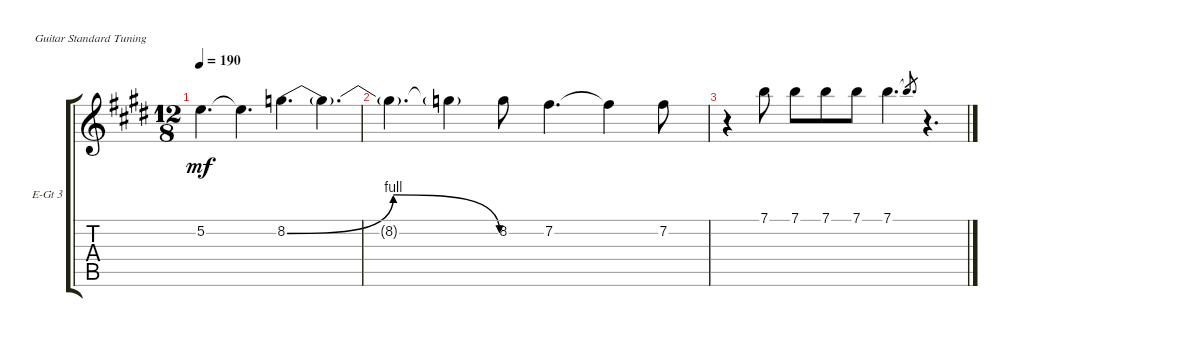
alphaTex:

\defaultSystemsLayout 4
\bracketExtendMode groupsimilarinstruments
\firstSystemTrackNameOrientation horizontal
\otherSystemsTrackNameOrientation horizontal
\track ("Electric Guitar 3" "E-Gt 3") {instrument electricguitarclean}
\staff {score tabs}
\tuning (E4 B3 G3 D3 A2 E2)
\ts (12 8)
\tempo 190
\clef g2
\ks c#minor
5.2.4{d dy mf} 5.2{t}.4{d} 8.2{be (bendrelease 0 0 10.2 4 38.4 4 50.4 0)}.4{d} 8.2{t}.4{d} |
8.2{t}.4{d} 8.2{t}.4 8.2.8 7.2.4{d} 7.2{t}.4 7.2.8 |
r.4 7.1.8 7.1.8 7.1.8 7.1.8 7.1.4{d} 7.1{t}.8{d gr} r.4{d}
